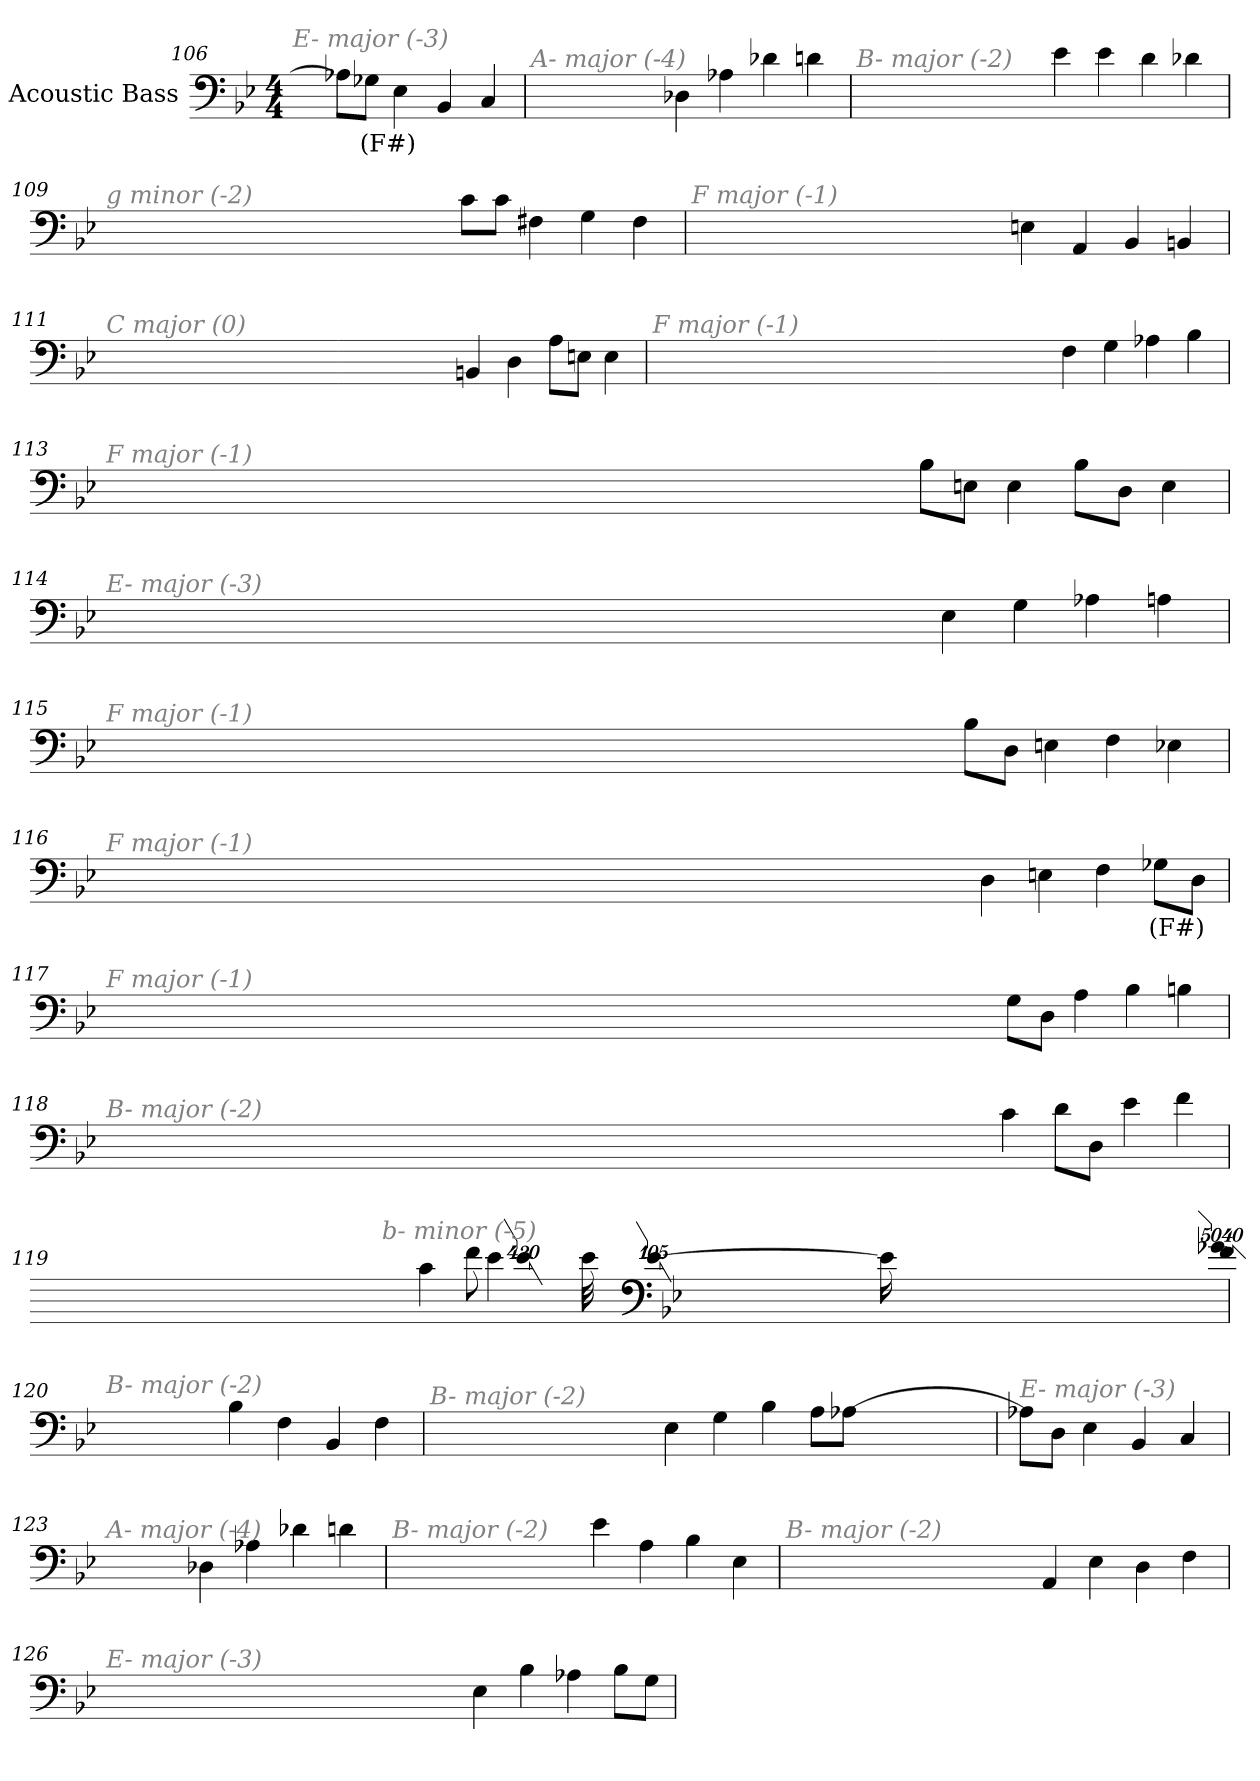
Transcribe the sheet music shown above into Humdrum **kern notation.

**kern	**text
*part1	*part1
*staff1	*staff1
*I"Acoustic Bass	*
*clefF4	*
*ITrd7c12	*
*k[b-e-]	*
*B-:	*
*M4/4	*
=106	=106
!LO:TX:i:color=#808080:t=E- major (-3)	!
8AA-XL]	.
8GG-XiJ	(F#)
4EE-	.
4BBB-	.
4CC	.
=107	=107
!LO:TX:i:color=#808080:t=A- major (-4)	!
4DD-X	.
4AA-X	.
4D-X	.
4Dn	.
=108	=108
!LO:TX:i:color=#808080:t=B- major (-2)	!
4E-	.
4E-	.
4D	.
4D-X	.
=109	=109
!LO:TX:i:color=#808080:t=g minor (-2)	!
8CL	.
8CJ	.
4FF#X	.
4GG	.
4FF#	.
=110	=110
!LO:TX:i:color=#808080:t=F major (-1)	!
4EEn	.
4AAA	.
4BBB-	.
4BBBn	.
=111	=111
!LO:TX:i:color=#808080:t=C major (0)	!
4BBBn	.
4DD	.
8AAL	.
8EEnJ	.
4EE	.
=112	=112
!LO:TX:i:color=#808080:t=F major (-1)	!
4FF	.
4GG	.
4AA-X	.
4BB-	.
=113	=113
!LO:TX:i:color=#808080:t=F major (-1)	!
8BB-L	.
8EEnJ	.
4EE	.
8BB-L	.
8DDJ	.
4EE	.
=114	=114
!LO:TX:i:color=#808080:t=E- major (-3)	!
4EE-	.
4GG	.
4AA-X	.
4AAn	.
=115	=115
!LO:TX:i:color=#808080:t=F major (-1)	!
8BB-L	.
8DDJ	.
4EEn	.
4FF	.
4EE-X	.
=116	=116
!LO:TX:i:color=#808080:t=F major (-1)	!
4DD	.
4EEn	.
4FF	.
8GG-XiL	(F#)
8DDJ	.
=117	=117
!LO:TX:i:color=#808080:t=F major (-1)	!
8GGL	.
8DDJ	.
4AA	.
4BB-	.
4BBn	.
=118	=118
!LO:TX:i:color=#808080:t=B- major (-2)	!
4C	.
8DL	.
8DDJ	.
4E-	.
4F	.
=119	=119
!LO:TX:i:color=#808080:t=b- minor (-5)	!
!LO:N:vis=8	!
40320%3347G-X	.
!LO:N:vis=4	!
20160%3347F	.
!LO:N:vis=1024	!
[13440%13E-L	.
16E-L_	.
32E-L_	.
!LO:N:vis=1024%31	!
13440%407E-L]	.
8FJ	.
4E-	.
4C	.
=120	=120
!LO:TX:i:color=#808080:t=B- major (-2)	!
4BB-	.
4FF	.
4BBB-	.
4FF	.
=121	=121
!LO:TX:i:color=#808080:t=B- major (-2)	!
4EE-	.
4GG	.
4BB-	.
8AAL	.
[8AA-XJ	.
=122	=122
!LO:TX:i:color=#808080:t=E- major (-3)	!
8AA-XL]	.
8DDJ	.
4EE-	.
4BBB-	.
4CC	.
=123	=123
!LO:TX:i:color=#808080:t=A- major (-4)	!
4DD-X	.
4AA-X	.
4D-X	.
4Dn	.
=124	=124
!LO:TX:i:color=#808080:t=B- major (-2)	!
4E-	.
4AA	.
4BB-	.
4EE-	.
=125	=125
!LO:TX:i:color=#808080:t=B- major (-2)	!
4AAA	.
4EE-	.
4DD	.
4FF	.
=126	=126
!LO:TX:i:color=#808080:t=E- major (-3)	!
4EE-	.
4BB-	.
4AA-X	.
8BB-L	.
8GGJ	.
=	=
*-	*-
